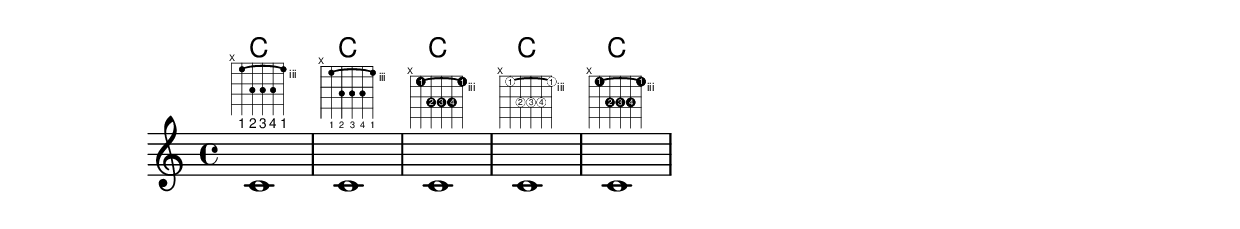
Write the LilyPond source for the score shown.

\version "2.12.0"

\header {
  texidoc="
Finger labels can be added, either in dots or below strings.
Dot color can be changed, and fingering label font size
can be adjusted.

"
}

\layout { ragged-right = ##t }

<<
  \chords {
    c1 |
    c1 |
    c1 |
    c1 |
    c1
  }

  \new Voice {
    \textLengthOn
     %% C major for guitar,  verbose style
    \override TextScript #'fret-diagram-details
      #'finger-code = #'below-string
    c'1 ^\markup {
            \fret-diagram-verbose #'((mute 6)
                                     (place-fret 5 3 1)
                                     (place-fret 4 5 2)
                                     (place-fret 3 5 3)
                                     (place-fret 2 5 4)
                                     (place-fret 1 3 1)
                                     (barre 5 1 3))}

     %% C major for guitar,  verbose style
    \override TextScript #'fret-diagram-details 
        #'string-label-font-mag = #0.4
    c'1 ^\markup {
            \fret-diagram-verbose #'((mute 6)
                                     (place-fret 5 3 1)
                                     (place-fret 4 5 2)
                                     (place-fret 3 5 3)
                                     (place-fret 2 5 4)
                                     (place-fret 1 3 1)
                                     (barre 5 1 3))}

     %% C major for guitar, verbose style
    \override TextScript #'fret-diagram-details
      #'finger-code = #'in-dot
    c' ^\markup {
            \fret-diagram-verbose #'((mute 6)
                                     (place-fret 5 3 1)
                                     (place-fret 4 5 2)
                                     (place-fret 3 5 3)
                                     (place-fret 2 5 4)
                                     (place-fret 1 3 1)
                                     (barre 5 1 3))}

     %% C major for guitar, verbose style
    \once \override TextScript #'fret-diagram-details 
        #'dot-color = #'white
    c' ^\markup {
            \fret-diagram-verbose #'((mute 6)
                                     (place-fret 5 3 1)
                                     (place-fret 4 5 2)
                                     (place-fret 3 5 3)
                                     (place-fret 2 5 4)
                                     (place-fret 1 3 1)
                                     (barre 5 1 3))}

     %% C major for guitar,  verbose style
    \once \override TextScript #'fret-diagram-details 
        #'dot-label-font-mag = #0.75
    c'1 ^\markup {
            \fret-diagram-verbose #'((mute 6)
                                     (place-fret 5 3 1)
                                     (place-fret 4 5 2)
                                     (place-fret 3 5 3)
                                     (place-fret 2 5 4)
                                     (place-fret 1 3 1)
                                     (barre 5 1 3))}

 }
>>


